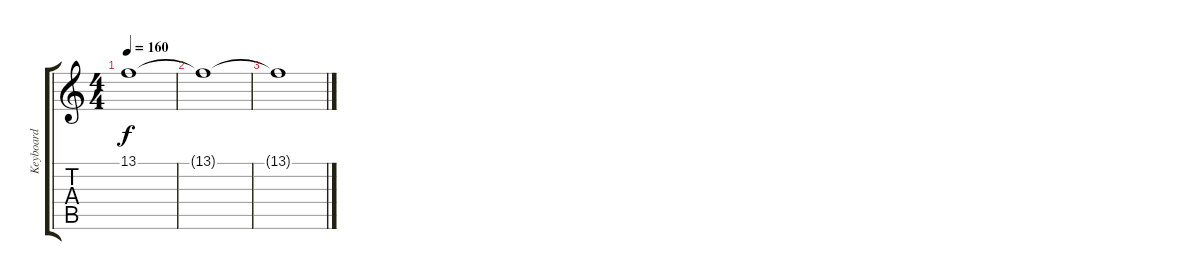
\track ("Keyboard" "Keyboard") {instrument acousticgrandpiano}
\staff {score tabs}
\tuning (E4 B3 G3 D3 A2 E2) {hide}
\ts (4 4)
\tempo 160
\clef g2
\ks c
13.1{t}.1{dy f} |
13.1{t}.1 |
13.1{t}.1
